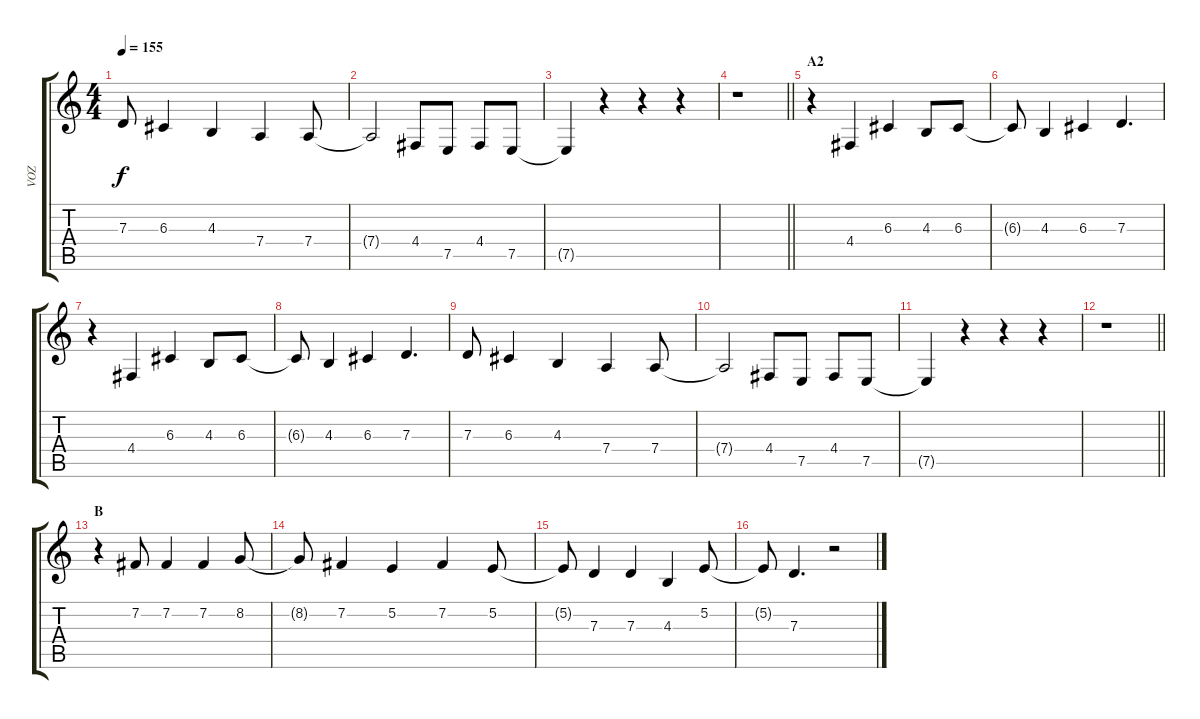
\track ("VOZ" "VOZ") {instrument flute}
\staff {score tabs}
\tuning (E4 B3 G3 D3 A2 E2) {hide}
\ts (4 4)
\tempo 155
\clef g2
\ks c
7.3.8{dy f} 6.3.4 4.3.4 7.4.4 7.4.8 |
7.4{t}.2 4.4.8 7.5.8 4.4.8 7.5.8 |
7.5{t}.4 r.4 r.4 r.4 |
\barLineRight lightlight
r.1 |
\section ("" "A2")
r.4 4.4.4 6.3.4 4.3.8 6.3.8 |
6.3{t}.8 4.3.4 6.3.4 7.3.4{d} |
r.4 4.4.4 6.3.4 4.3.8 6.3.8 |
6.3{t}.8 4.3.4 6.3.4 7.3.4{d} |
7.3.8 6.3.4 4.3.4 7.4.4 7.4.8 |
7.4{t}.2 4.4.8 7.5.8 4.4.8 7.5.8 |
7.5{t}.4 r.4 r.4 r.4 |
\barLineRight lightlight
r.1 |
\section ("" "B")
r.4 7.2.8 7.2.4 7.2.4 8.2.8 |
8.2{t}.8 7.2.4 5.2.4 7.2.4 5.2.8 |
5.2{t}.8 7.3.4 7.3.4 4.3.4 5.2.8 |
5.2{t}.8 7.3.4{d} r.2
